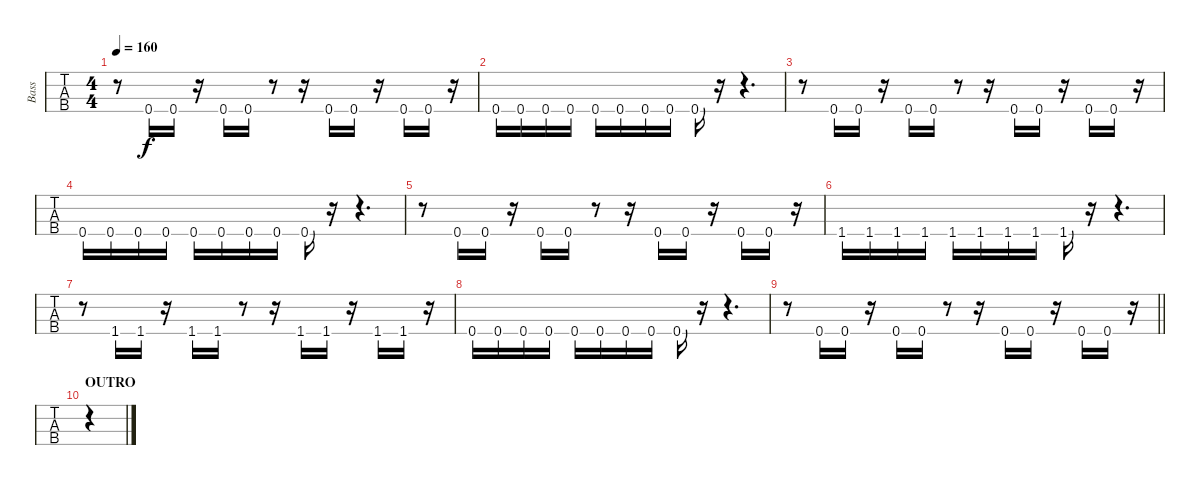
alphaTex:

\track ("Bass" "Bass") {instrument electricbasspick}
\staff {tabs}
\tuning (F2 C2 G1 C1) {hide}
\ts (4 4)
\tempo 160
\clef f4
\ks c
r.8{dy f} 0.4.16 0.4.16 r.16 0.4.16 0.4.16 r.8 r.16 0.4.16 0.4.16 r.16 0.4.16 0.4.16 r.16 |
0.4.16 0.4.16 0.4.16 0.4.16 0.4.16 0.4.16 0.4.16 0.4.16 0.4.16 r.16 r.4{d} |
r.8 0.4.16 0.4.16 r.16 0.4.16 0.4.16 r.8 r.16 0.4.16 0.4.16 r.16 0.4.16 0.4.16 r.16 |
0.4.16 0.4.16 0.4.16 0.4.16 0.4.16 0.4.16 0.4.16 0.4.16 0.4.16 r.16 r.4{d} |
r.8 0.4.16 0.4.16 r.16 0.4.16 0.4.16 r.8 r.16 0.4.16 0.4.16 r.16 0.4.16 0.4.16 r.16 |
1.4.16 1.4.16 1.4.16 1.4.16 1.4.16 1.4.16 1.4.16 1.4.16 1.4.16 r.16 r.4{d} |
r.8 1.4.16 1.4.16 r.16 1.4.16 1.4.16 r.8 r.16 1.4.16 1.4.16 r.16 1.4.16 1.4.16 r.16 |
0.4.16 0.4.16 0.4.16 0.4.16 0.4.16 0.4.16 0.4.16 0.4.16 0.4.16 r.16 r.4{d} |
\barLineRight lightlight
r.8 0.4.16 0.4.16 r.16 0.4.16 0.4.16 r.8 r.16 0.4.16 0.4.16 r.16 0.4.16 0.4.16 r.16 |
\section ("" "OUTRO")
